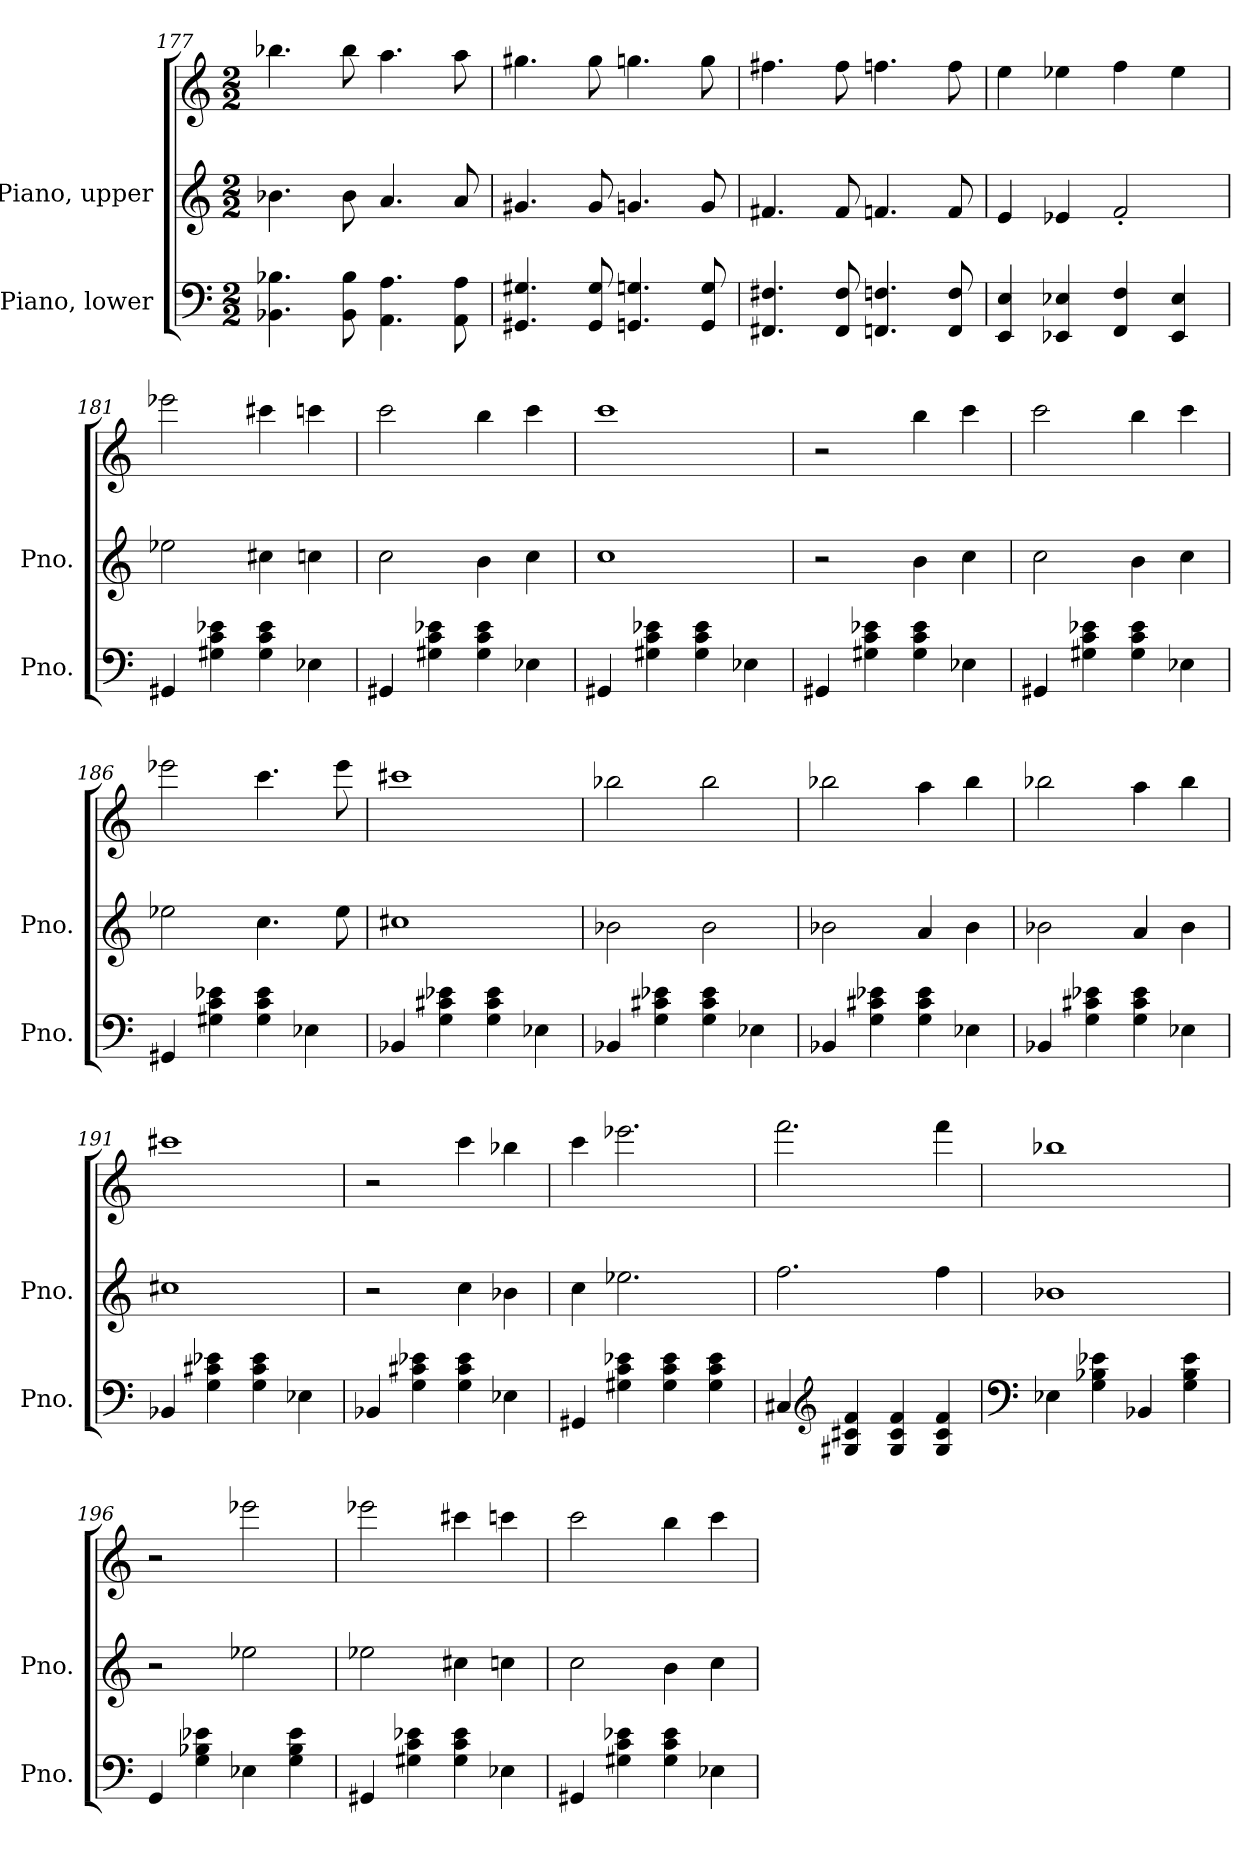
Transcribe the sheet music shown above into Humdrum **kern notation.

**kern	**kern	**kern
*part2	*part1	*part1
*staff3	*staff2	*staff1
*I"Piano, lower	*I"Piano, upper	*
*I'Pno.	*I'Pno.	*
*clefF4	*clefG2	*clefG2
*k[]	*k[]	*k[]
*M2/2	*M2/2	*M2/2
=177	=177	=177
4.BB-X\ 4.B-X\	4.b-X\	4.bb-X\
8BB-\ 8B-\	8b-\	8bb-\
4.AA\ 4.A\	4.a/	4.aa\
8AA\ 8A\	8a/	8aa\
=178	=178	=178
4.GG#X/ 4.G#X/	4.g#X/	4.gg#X\
8GG#/ 8G#/	8g#/	8gg#\
4.GGn/ 4.Gn/	4.gn/	4.ggn\
8GG/ 8G/	8g/	8gg\
=179	=179	=179
4.FF#X/ 4.F#X/	4.f#X/	4.ff#X\
8FF#/ 8F#/	8f#/	8ff#\
4.FFn/ 4.Fn/	4.fn/	4.ffn\
8FF/ 8F/	8f/	8ff\
=180	=180	=180
4EE/ 4E/	4e/	4ee\
4EE-X/ 4E-X/	4e-X/	4ee-X\
4FF/ 4F/	2f'/	4ff\
4EE-/ 4E-/	.	4ee-\
!!LO:LB:g=z
=181	=181	=181
4GG#X/	2ee-X\	2eee-X\
4G#X\ 4c\ 4e-X\	.	.
4G#\ 4c\ 4e-\	4cc#X\	4ccc#X\
4E-X\	4ccn\	4cccn\
=182	=182	=182
4GG#X/	2cc\	2ccc\
4G#X\ 4c\ 4e-X\	.	.
4G#\ 4c\ 4e-\	4b\	4bb\
4E-X\	4cc\	4ccc\
=183	=183	=183
4GG#X/	1cc	1ccc
4G#X\ 4c\ 4e-X\	.	.
4G#\ 4c\ 4e-\	.	.
4E-X\	.	.
=184	=184	=184
4GG#X/	2r	2r
4G#X\ 4c\ 4e-X\	.	.
4G#\ 4c\ 4e-\	4b\	4bb\
4E-X\	4cc\	4ccc\
=185	=185	=185
4GG#X/	2cc\	2ccc\
4G#X\ 4c\ 4e-X\	.	.
4G#\ 4c\ 4e-\	4b\	4bb\
4E-X\	4cc\	4ccc\
=186	=186	=186
4GG#X/	2ee-X\	2eee-X\
4G#X\ 4c\ 4e-X\	.	.
4G#\ 4c\ 4e-\	4.cc\	4.ccc\
4E-X\	.	.
.	8ee-\	8eee-\
!!LO:LB:g=z
=187	=187	=187
4BB-X/	1cc#X	1ccc#X
4G\ 4c#X\ 4e-X\	.	.
4G\ 4c#\ 4e-\	.	.
4E-X\	.	.
=188	=188	=188
4BB-X/	2b-X\	2bb-X\
4G\ 4c#X\ 4e-X\	.	.
4G\ 4c#\ 4e-\	2b-\	2bb-\
4E-X\	.	.
=189	=189	=189
4BB-X/	2b-X\	2bb-X\
4G\ 4c#X\ 4e-X\	.	.
4G\ 4c#\ 4e-\	4a/	4aa\
4E-X\	4b-\	4bb-\
=190	=190	=190
4BB-X/	2b-X\	2bb-X\
4G\ 4c#X\ 4e-X\	.	.
4G\ 4c#\ 4e-\	4a/	4aa\
4E-X\	4b-\	4bb-\
=191	=191	=191
4BB-X/	1cc#X	1ccc#X
4G\ 4c#X\ 4e-X\	.	.
4G\ 4c#\ 4e-\	.	.
4E-X\	.	.
!!LO:PB:g=z
=192	=192	=192
4BB-X/	2r	2r
4G\ 4c#X\ 4e-X\	.	.
4G\ 4c#\ 4e-\	4cc\	4ccc\
4E-X\	4b-X\	4bb-X\
=193	=193	=193
4GG#X/	4cc\	4ccc\
4G#X\ 4c\ 4e-X\	2.ee-X\	2.eee-X\
4G#\ 4c\ 4e-\	.	.
4G#\ 4c\ 4e-\	.	.
=194	=194	=194
4C#X/	2.ff\	2.fff\
*clefG2	*	*
4G#X/ 4c#X/ 4f/	.	.
4G#/ 4c#/ 4f/	.	.
4G#/ 4c#/ 4f/	4ff\	4fff\
=195	=195	=195
*clefF4	*	*
4E-X\	1b-X	1bb-X
4G\ 4B-X\ 4e-X\	.	.
4BB-X/	.	.
4G\ 4B-\ 4e-\	.	.
=196	=196	=196
4GG/	2r	2r
4G\ 4B-X\ 4e-X\	.	.
4E-X\	2ee-X\	2eee-X\
4G\ 4B-\ 4e-\	.	.
!!LO:LB:g=z
=197	=197	=197
4GG#X/	2ee-X\	2eee-X\
4G#X\ 4c\ 4e-X\	.	.
4G#\ 4c\ 4e-\	4cc#X\	4ccc#X\
4E-X\	4ccn\	4cccn\
=198	=198	=198
4GG#X/	2cc\	2ccc\
4G#X\ 4c\ 4e-X\	.	.
4G#\ 4c\ 4e-\	4b\	4bb\
4E-X\	4cc\	4ccc\
=	=	=
*-	*-	*-
